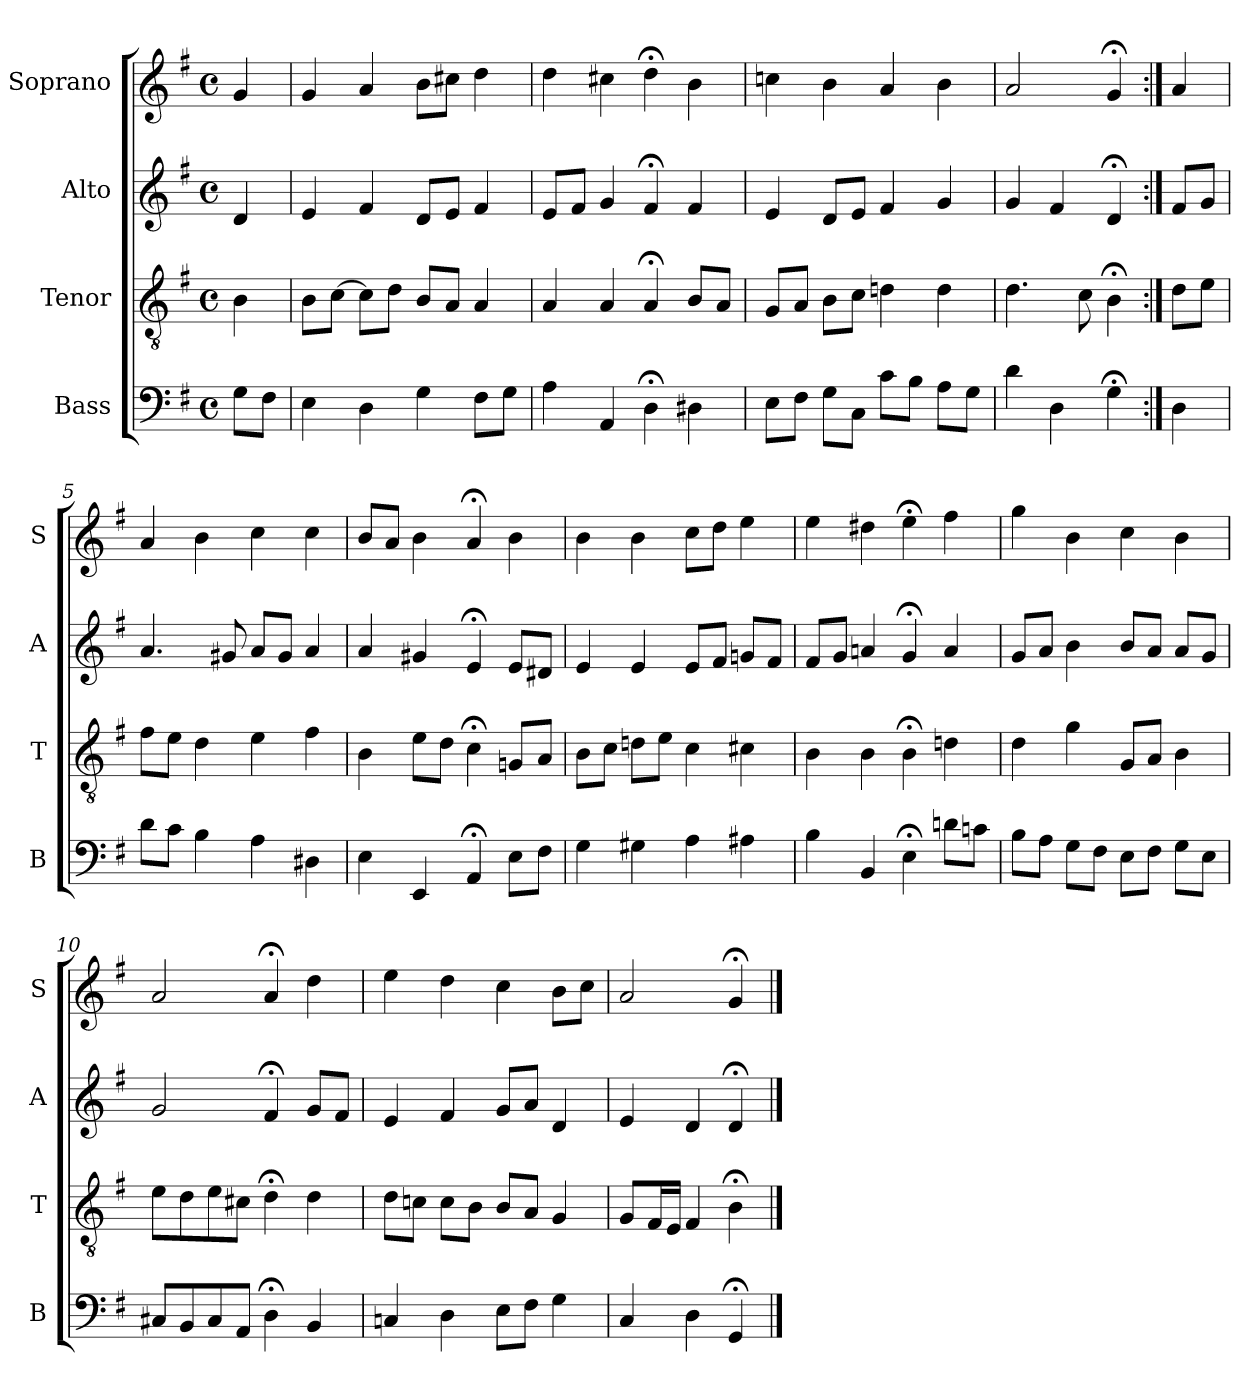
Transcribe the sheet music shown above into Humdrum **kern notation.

**kern	**kern	**kern	**kern
*part4	*part3	*part2	*part1
*staff4	*staff3	*staff2	*staff1
*I"Bass	*I"Tenor	*I"Alto	*I"Soprano
*I'B	*I'T	*I'A	*I'S
*clefF4	*clefGv2	*clefG2	*clefG2
*k[f#]	*k[f#]	*k[f#]	*k[f#]
*G:	*G:	*G:	*G:
*M4/4	*M4/4	*M4/4	*M4/4
*met(c)	*met(c)	*met(c)	*met(c)
*MM100	*MM100	*MM100	*MM100
=	=	=	=
8GL	4B	4d	4g
8F#J	.	.	.
=1	=1	=1	=1
4E	8BL	4e	4g
.	[8cJ	.	.
4D	8cL]	4f#	4a
.	8dJ	.	.
4G	8BL	8dL	8bL
.	8AJ	8eJ	8cc#XJ
8F#L	4A	4f#	4dd
8GJ	.	.	.
=2	=2	=2	=2
4A	4A	8eL	4dd
.	.	8f#J	.
4AA	4A	4g	4cc#X
4D;<	4A;<	4f#;<	4dd;<
4D#X	8BL	4f#	4b
.	8AJ	.	.
=3	=3	=3	=3
8EL	8GL	4e	4ccn
8F#J	8AJ	.	.
8GL	8BL	8dL	4b
8CJ	8cJ	8eJ	.
8ciL	4dni	4f#i	4ai
8BJ	.	.	.
8AL	4d	4g	4b
8GJ	.	.	.
=4	=4	=4	=4
4d	4.d	4g	2a
4D	.	4f#	.
.	8c	.	.
4G;<	4B;<	4d;<	4g;<
=:|!	=:|!	=:|!	=:|!
4D	8dL	8f#L	4a
.	8eJ	8gJ	.
=5	=5	=5	=5
8dL	8f#L	4.a	4a
8cJ	8eJ	.	.
4B	4d	.	4b
.	.	8g#X	.
4A	4e	8aL	4cc
.	.	8g#J	.
4D#X	4f#	4a	4cc
=6	=6	=6	=6
4E	4B	4a	8bL
.	.	.	8aJ
4EE	8eL	4g#X	4b
.	8dJ	.	.
4AA;<	4c;<	4e;<	4a;<
8EL	8GnL	8eL	4b
8F#J	8AJ	8d#XJ	.
=7	=7	=7	=7
4G	8BL	4e	4b
.	8cJ	.	.
4G#X	8dnL	4e	4b
.	8eJ	.	.
4A	4c	8eL	8ccL
.	.	8f#J	8ddJ
4A#X	4c#X	8gnL	4ee
.	.	8f#J	.
=8	=8	=8	=8
4B	4B	8f#L	4ee
.	.	8gJ	.
4BB	4B	4an	4dd#X
4E;<	4B;<	4g;<	4ee;<
8dnL	4dn	4a	4ff#
8cnJ	.	.	.
=9	=9	=9	=9
8BL	4d	8gL	4gg
8AJ	.	8aJ	.
8GL	4g	4b	4b
8F#J	.	.	.
8EL	8GL	8bL	4cc
8F#J	8AJ	8aJ	.
8GL	4B	8aL	4b
8EJ	.	8gJ	.
=10	=10	=10	=10
8C#XL	8eL	2g	2a
8BB	8d	.	.
8C#	8e	.	.
8AAJ	8c#XJ	.	.
4D;<	4d;<	4f#;<	4a;<
4BB	4d	8gL	4dd
.	.	8f#J	.
=11	=11	=11	=11
4Cn	8dL	4e	4ee
.	8cnJ	.	.
4D	8cL	4f#	4dd
.	8BJ	.	.
8EL	8BL	8gL	4cc
8F#J	8AJ	8aJ	.
4G	4G	4d	8bL
.	.	.	8ccJ
=12	=12	=12	=12
4C	8GL	4e	2a
.	16F#L	.	.
.	16EJJ	.	.
4D	4F#	4d	.
4GG;<	4B;<	4d;<	4g;<
==	==	==	==
*-	*-	*-	*-
